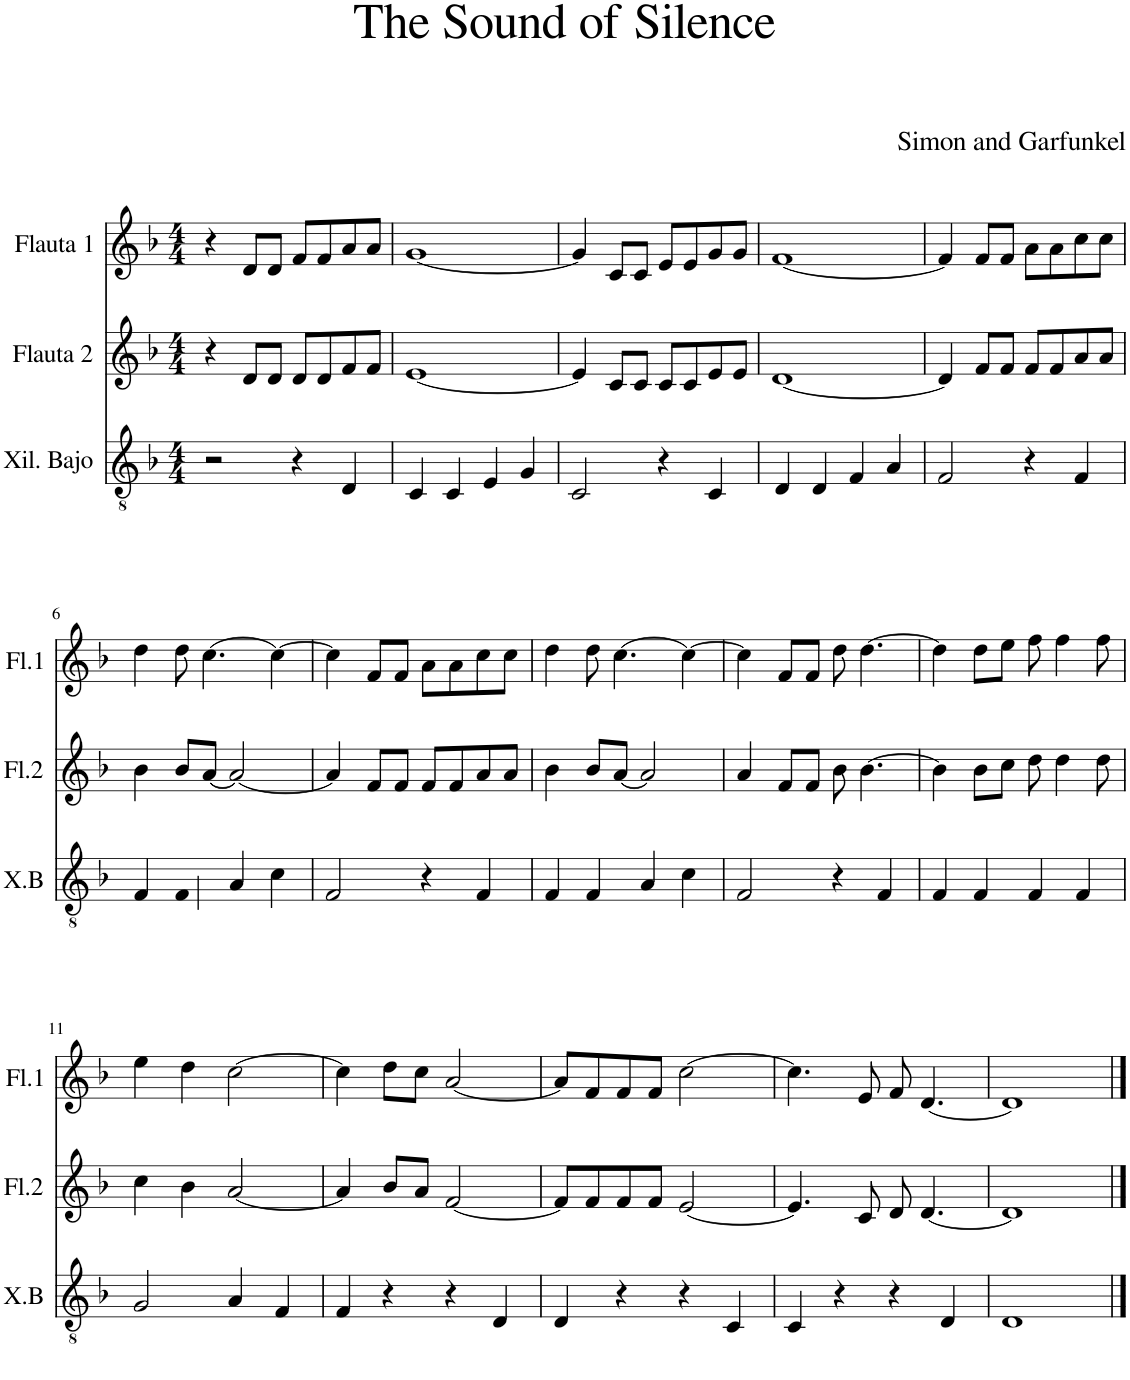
**kern	**kern	**kern
*part3	*part2	*part1
*staff3	*staff2	*staff1
*I"Xil. Bajo	*I"Flauta 2	*I"Flauta 1
*I'X.B	*I'Fl.2	*I'Fl.1
*clefGv2	*clefG2	*clefG2
*k[b-]	*k[b-]	*k[b-]
*M4/4	*M4/4	*M4/4
=1	=1	=1
2r	4r	4r
.	8d/L	8d/L
.	8d/J	8d/J
4r	8d/L	8f/L
.	8d/	8f/
4D/	8f/	8a/
.	8f/J	8a/J
=2	=2	=2
4C/	[1e	[1g
4C/	.	.
4E/	.	.
4G/	.	.
=3	=3	=3
2C/	4e/]	4g/]
.	8c/L	8c/L
.	8c/J	8c/J
4r	8c/L	8e/L
.	8c/	8e/
4C/	8e/	8g/
.	8e/J	8g/J
=4	=4	=4
4D/	[1d	[1f
4D/	.	.
4F/	.	.
4A/	.	.
=5	=5	=5
2F/	4d/]	4f/]
.	8f/L	8f/L
.	8f/J	8f/J
4r	8f/L	8a\L
.	8f/	8a\
4F/	8a/	8cc\
.	8a/J	8cc\J
!!LO:LB:g=z
=6	=6	=6
4F/	4b-\	4dd\
4F/	8b-/L	8dd\
.	[8a/J	[4.cc\
4A/	2a/_	.
4c\	.	4cc\_
=7	=7	=7
2F/	4a/]	4cc\]
.	8f/L	8f/L
.	8f/J	8f/J
4r	8f/L	8a\L
.	8f/	8a\
4F/	8a/	8cc\
.	8a/J	8cc\J
=8	=8	=8
4F/	4b-\	4dd\
4F/	8b-/L	8dd\
.	[8a/J	[4.cc\
4A/	2a/]	.
4c\	.	4cc\_
=9	=9	=9
2F/	4a/	4cc\]
.	8f/L	8f/L
.	8f/J	8f/J
4r	8b-\	8dd\
.	[4.b-\	[4.dd\
4F/	.	.
=10	=10	=10
4F/	4b-\]	4dd\]
4F/	8b-\L	8dd\L
.	8cc\J	8ee\J
4F/	8dd\	8ff\
.	4dd\	4ff\
4F/	.	.
.	8dd\	8ff\
!!LO:LB:g=z
=11	=11	=11
2G/	4cc\	4ee\
.	4b-\	4dd\
4A/	[2a/	[2cc\
4F/	.	.
=12	=12	=12
4F/	4a/]	4cc\]
4r	8b-/L	8dd\L
.	8a/J	8cc\J
4r	[2f/	[2a/
4D/	.	.
=13	=13	=13
4D/	8f/L]	8a/L]
.	8f/	8f/
4r	8f/	8f/
.	8f/J	8f/J
4r	[2e/	[2cc\
4C/	.	.
=14	=14	=14
4C/	4.e/]	4.cc\]
4r	.	.
.	8c/	8e/
4r	8d/	8f/
.	[4.d/	[4.d/
4D/	.	.
=15	=15	=15
1D	1d]	1d]
==	==	==
*-	*-	*-
